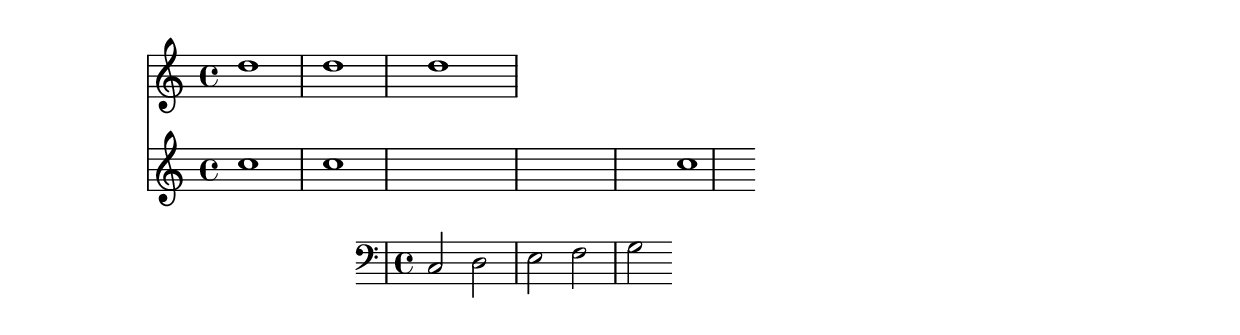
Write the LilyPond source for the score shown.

\parallelMusic #'(lh rh){
  c''1 | d''1 |
  c''1 \new Staff {\clef bass c2 d e f g} | d''1 |
  c''1 | d''1 |
}

\score { <<
  \new Staff \rh
  \new Staff \lh
>>}
